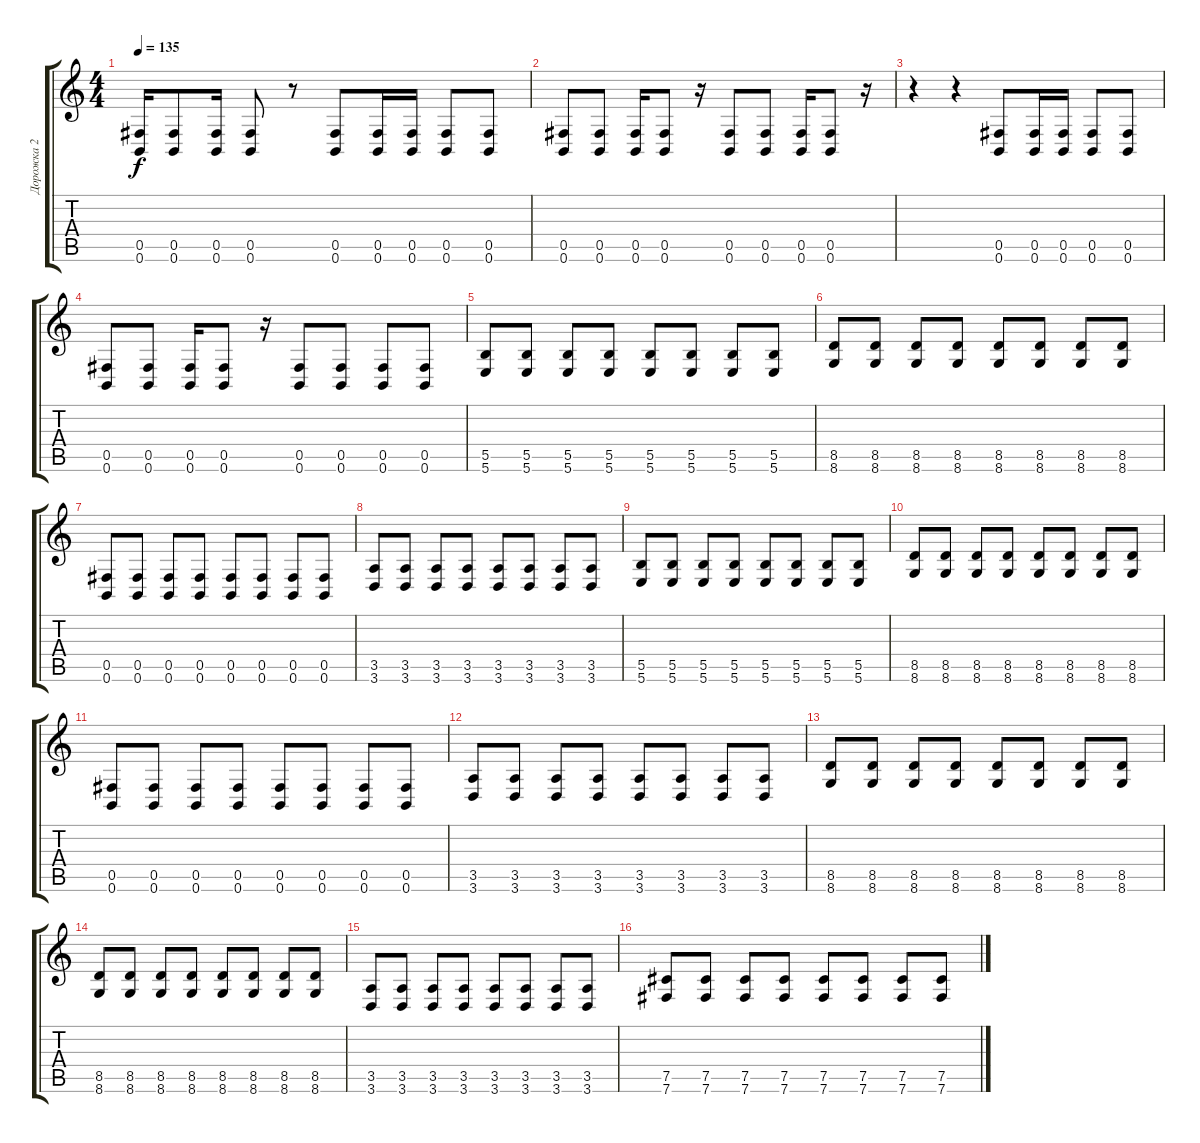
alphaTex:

\track ("Дорожка 2" "Дорожка 2") {instrument distortionguitar}
\staff {score tabs}
\tuning (Db4 Ab3 E3 B2 Gb2 B1) {hide}
\ts (4 4)
\tempo 135
\clef g2
\ks c
(0.5 0.6).16{dy f} (0.5 0.6).8 (0.5 0.6).16 (0.5 0.6).8 r.8 (0.5 0.6).8 (0.5 0.6).16 (0.5 0.6).16 (0.5 0.6).8 (0.5 0.6).8 |
(0.5 0.6).8 (0.5 0.6).8 (0.5 0.6).16 (0.5 0.6).8 r.16 (0.5 0.6).8 (0.5 0.6).8 (0.5 0.6).16 (0.5 0.6).8 r.16 |
r.4 r.4 (0.5 0.6).8 (0.5 0.6).16 (0.5 0.6).16 (0.5 0.6).8 (0.5 0.6).8 |
(0.5 0.6).8 (0.5 0.6).8 (0.5 0.6).16 (0.5 0.6).8 r.16 (0.5 0.6).8 (0.5 0.6).8 (0.5 0.6).8 (0.5 0.6).8 |
(5.5 5.6).8 (5.5 5.6).8 (5.5 5.6).8 (5.5 5.6).8 (5.5 5.6).8 (5.5 5.6).8 (5.5 5.6).8 (5.5 5.6).8 |
(8.5 8.6).8 (8.5 8.6).8 (8.5 8.6).8 (8.5 8.6).8 (8.5 8.6).8 (8.5 8.6).8 (8.5 8.6).8 (8.5 8.6).8 |
(0.5 0.6).8 (0.5 0.6).8 (0.5 0.6).8 (0.5 0.6).8 (0.5 0.6).8 (0.5 0.6).8 (0.5 0.6).8 (0.5 0.6).8 |
(3.5 3.6).8 (3.5 3.6).8 (3.5 3.6).8 (3.5 3.6).8 (3.5 3.6).8 (3.5 3.6).8 (3.5 3.6).8 (3.5 3.6).8 |
(5.5 5.6).8 (5.5 5.6).8 (5.5 5.6).8 (5.5 5.6).8 (5.5 5.6).8 (5.5 5.6).8 (5.5 5.6).8 (5.5 5.6).8 |
(8.5 8.6).8 (8.5 8.6).8 (8.5 8.6).8 (8.5 8.6).8 (8.5 8.6).8 (8.5 8.6).8 (8.5 8.6).8 (8.5 8.6).8 |
(0.5 0.6).8 (0.5 0.6).8 (0.5 0.6).8 (0.5 0.6).8 (0.5 0.6).8 (0.5 0.6).8 (0.5 0.6).8 (0.5 0.6).8 |
(3.5 3.6).8 (3.5 3.6).8 (3.5 3.6).8 (3.5 3.6).8 (3.5 3.6).8 (3.5 3.6).8 (3.5 3.6).8 (3.5 3.6).8 |
(8.5 8.6).8 (8.5 8.6).8 (8.5 8.6).8 (8.5 8.6).8 (8.5 8.6).8 (8.5 8.6).8 (8.5 8.6).8 (8.5 8.6).8 |
(8.5 8.6).8 (8.5 8.6).8 (8.5 8.6).8 (8.5 8.6).8 (8.5 8.6).8 (8.5 8.6).8 (8.5 8.6).8 (8.5 8.6).8 |
(3.5 3.6).8 (3.5 3.6).8 (3.5 3.6).8 (3.5 3.6).8 (3.5 3.6).8 (3.5 3.6).8 (3.5 3.6).8 (3.5 3.6).8 |
(7.5 7.6).8 (7.5 7.6).8 (7.5 7.6).8 (7.5 7.6).8 (7.5 7.6).8 (7.5 7.6).8 (7.5 7.6).8 (7.5 7.6).8
